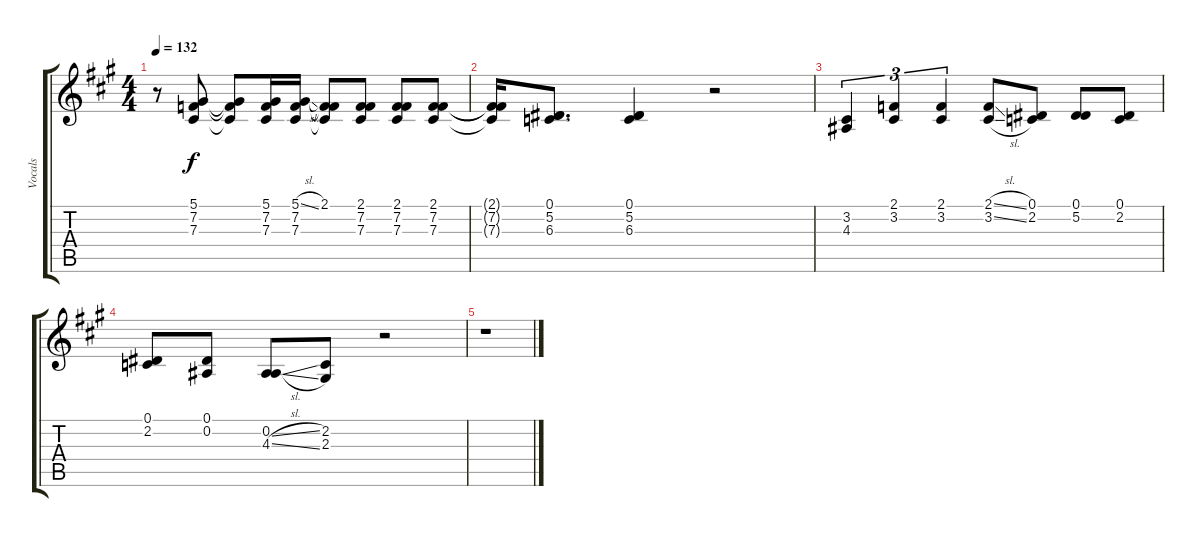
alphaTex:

\track ("Vocals" "Vocals") {instrument clarinet}
\staff {score tabs}
\tuning (Eb4 Bb3 Gb3 Db3 Ab2 Eb2) {hide}
\ts (4 4)
\tempo 132
\clef g2
\ks a
r.8{dy f} (5.1 7.2 7.3).8 (5.1{t} 7.2{t} 7.3{t}).8 (5.1 7.2 7.3).16 (5.1{sl} 7.2 7.3).16 (2.1 7.2{t} 7.3{t}).8 (2.1 7.2 7.3).8 (2.1 7.2 7.3).8 (2.1 7.2 7.3).8 |
(2.1{t} 7.2{t} 7.3{t}).16 (0.1 5.2 6.3).8{d} (0.1 5.2 6.3).4 r.2 |
(3.2 4.3).4{tu (3 2)} (2.1 3.2).4{tu (3 2)} (2.1 3.2).4{tu (3 2)} (2.1{sl} 3.2{sl}).8 (0.1 2.2).8 (0.1 5.2).8 (0.1 2.2).8 |
(0.1 2.2).8 (0.1 0.2).8 (0.2{sl} 4.3{sl}).8 (2.2 2.3).8 r.2 |
r.1
